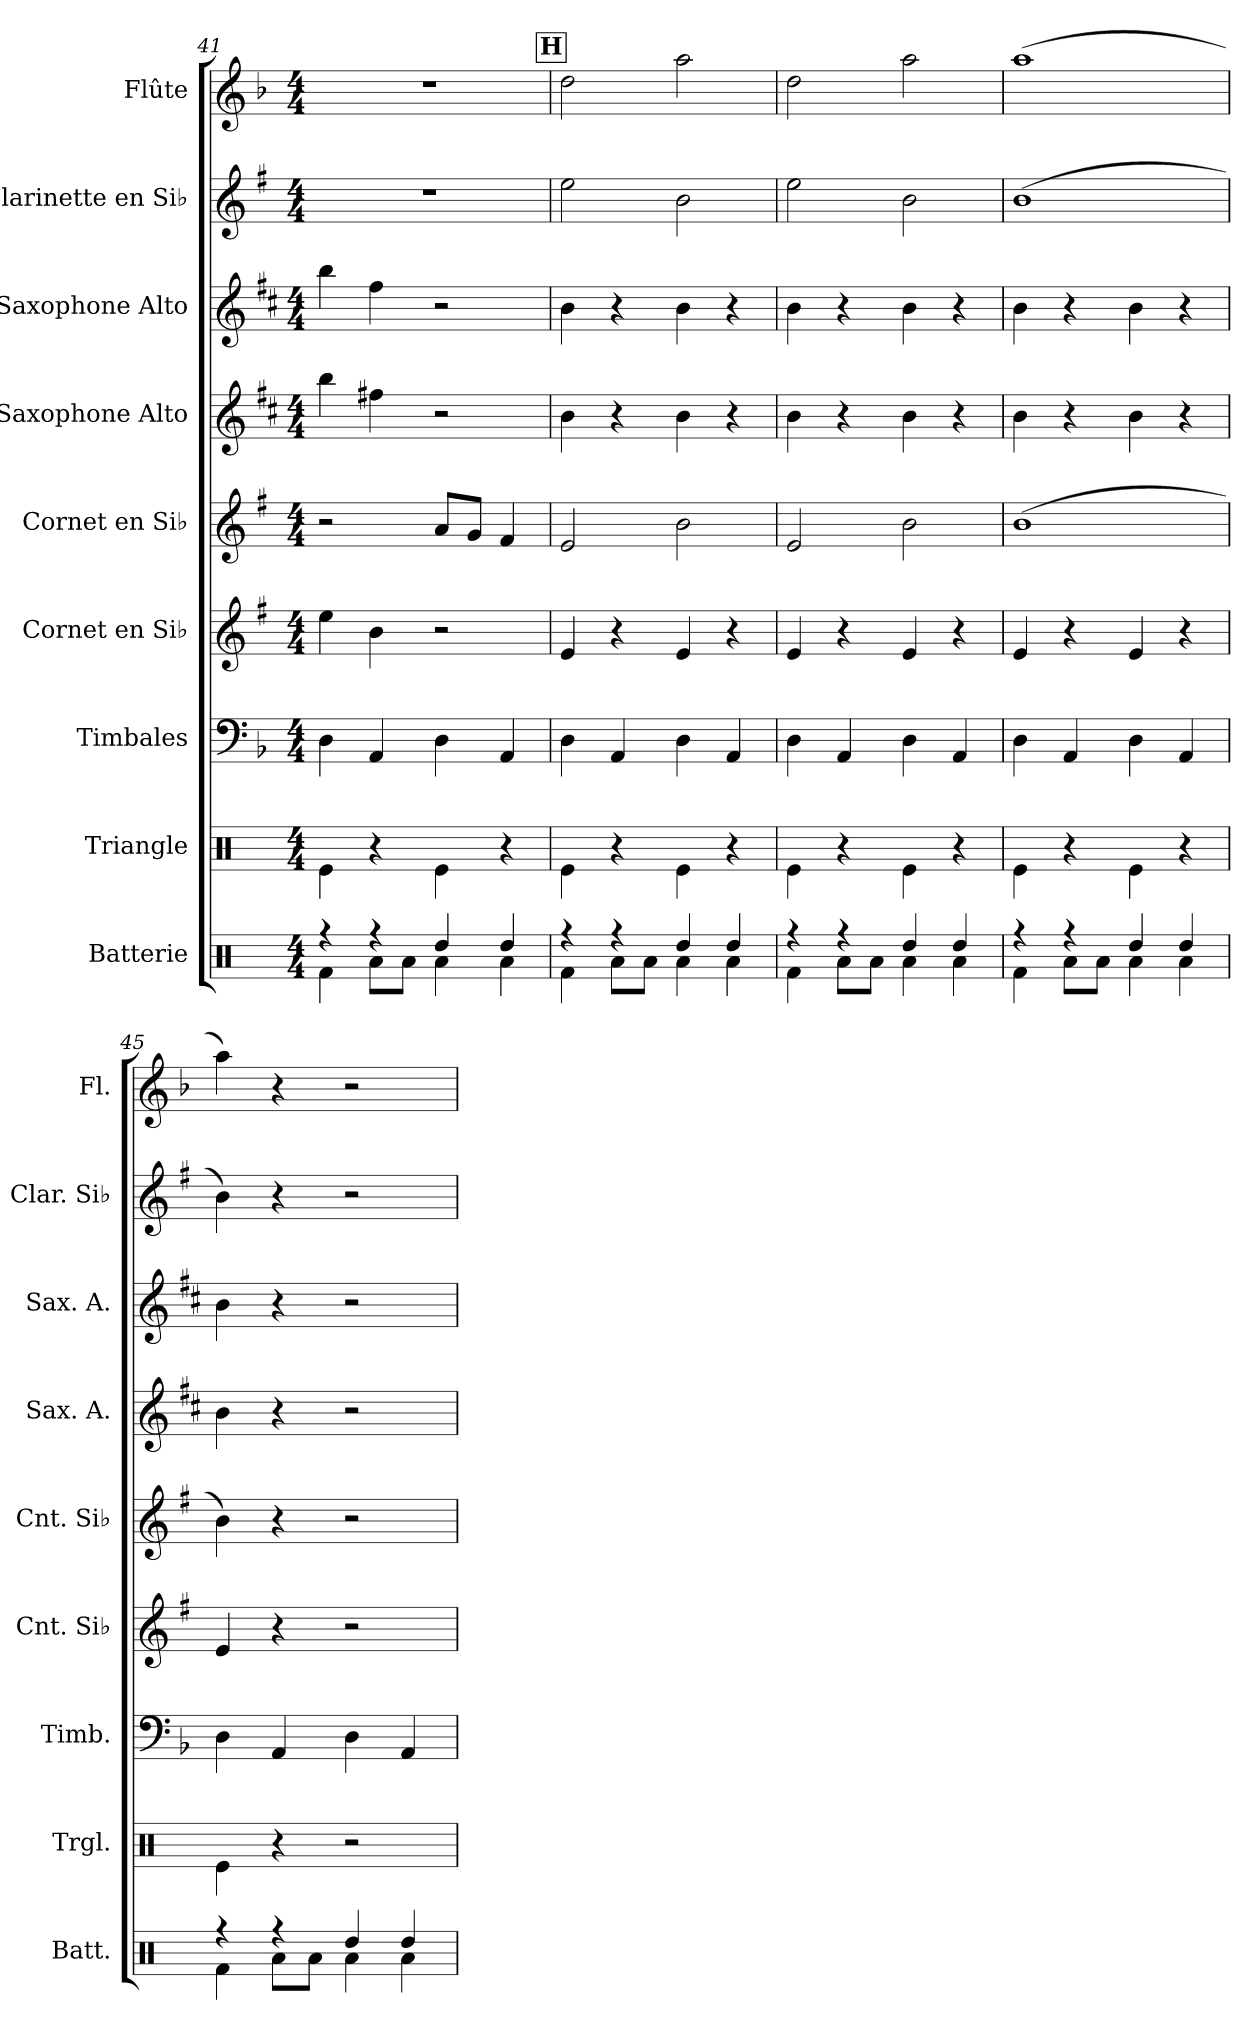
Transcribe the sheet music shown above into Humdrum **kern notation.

**kern	**kern	**kern	**kern	**kern	**kern	**kern	**kern	**kern
*part9	*part8	*part7	*part6	*part5	*part4	*part3	*part2	*part1
*staff9	*staff8	*staff7	*staff6	*staff5	*staff4	*staff3	*staff2	*staff1
*I"Batterie	*I"Triangle	*I"Timbales	*I"Cornet en Si♭	*I"Cornet en Si♭	*I"Saxophone Alto	*I"Saxophone Alto	*I"Clarinette en Si♭	*I"Flûte
*I'Batt.	*I'Trgl.	*I'Timb.	*I'Cnt. Si♭	*I'Cnt. Si♭	*I'Sax. A.	*I'Sax. A.	*I'Clar. Si♭	*I'Fl.
*clefX	*clefX	*clefF4	*clefG2	*clefG2	*clefG2	*clefG2	*clefG2	*clefG2
*	*	*	*ITrd1c2	*ITrd1c2	*ITrd5c9	*ITrd5c9	*ITrd1c2	*
*k[]	*k[]	*k[b-]	*k[b-]	*k[b-]	*k[b-]	*k[b-]	*k[b-]	*k[b-]
*M4/4	*M4/4	*M4/4	*M4/4	*M4/4	*M4/4	*M4/4	*M4/4	*M4/4
=41	=41	=41	=41	=41	=41	=41	=41	=41
*^	*	*	*	*	*	*	*	*
4r	4Rf\	4Re\	4D\	4dd\	2r	4dd\	4dd\	1r	1r
4r	8Ra\L	4r	4AA/	4a\	.	4an\	4a\	.	.
.	8Ra\J	.	.	.	.	.	.	.	.
4Rdd/	4Ra\	4Re\	4D\	2r	8g/L	2r	2r	.	.
.	.	.	.	.	8f/J	.	.	.	.
4Rdd/	4Ra\	4r	4AA/	.	4e/	.	.	.	.
!!LO:REH:place=s1:a:B:fs=14:t=H
=42	=42	=42	=42	=42	=42	=42	=42	=42	=42
4r	4Rf\	4Re\	4D\	4d/	2d/	4d\	4d\	2dd\	2dd\
4r	8Ra\L	4r	4AA/	4r	.	4r	4r	.	.
.	8Ra\J	.	.	.	.	.	.	.	.
4Rdd/	4Ra\	4Re\	4D\	4d/	2a\	4d\	4d\	2a\	2aa\
4Rdd/	4Ra\	4r	4AA/	4r	.	4r	4r	.	.
=43	=43	=43	=43	=43	=43	=43	=43	=43	=43
4r	4Rf\	4Re\	4D\	4d/	2d/	4d\	4d\	2dd\	2dd\
4r	8Ra\L	4r	4AA/	4r	.	4r	4r	.	.
.	8Ra\J	.	.	.	.	.	.	.	.
4Rdd/	4Ra\	4Re\	4D\	4d/	2a\	4d\	4d\	2a\	2aa\
4Rdd/	4Ra\	4r	4AA/	4r	.	4r	4r	.	.
!!LO:PB:g=z
=44	=44	=44	=44	=44	=44	=44	=44	=44	=44
4r	4Rf\	4Re\	4D\	4d/	(>1a	4d\	4d\	(>1a	(>1aa
4r	8Ra\L	4r	4AA/	4r	.	4r	4r	.	.
.	8Ra\J	.	.	.	.	.	.	.	.
4Rdd/	4Ra\	4Re\	4D\	4d/	.	4d\	4d\	.	.
4Rdd/	4Ra\	4r	4AA/	4r	.	4r	4r	.	.
=45	=45	=45	=45	=45	=45	=45	=45	=45	=45
4r	4Rf\	4Re\	4D\	4d/	4a\)	4d\	4d\	4a\)	4aa\)
4r	8Ra\L	4r	4AA/	4r	4r	4r	4r	4r	4r
.	8Ra\J	.	.	.	.	.	.	.	.
4Rdd/	4Ra\	2r	4D\	2r	2r	2r	2r	2r	2r
4Rdd/	4Ra\	.	4AA/	.	.	.	.	.	.
*v	*v	*	*	*	*	*	*	*	*
=	=	=	=	=	=	=	=	=
*-	*-	*-	*-	*-	*-	*-	*-	*-
